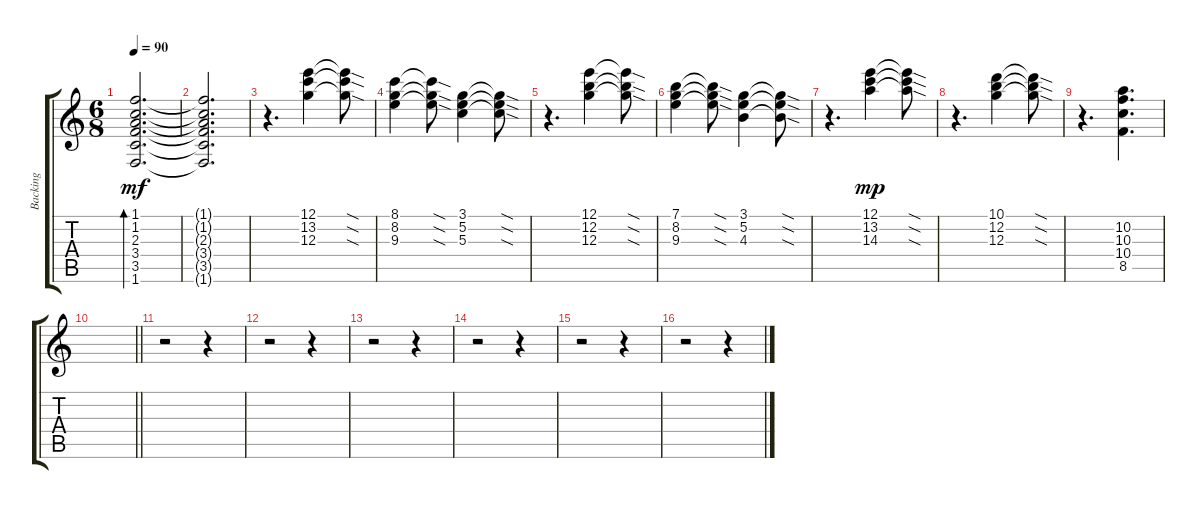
\track ("Backing" "Backing") {instrument electricguitarjazz}
\staff {score tabs}
\tuning (E4 B3 G3 D3 A2 E2) {hide}
\ts (6 8)
\tempo 90
\clef g2
\ks c
(1.1 1.2 2.3 3.4 3.5 1.6).2{d bd 30 dy mf} |
(1.1{t} 1.2{t} 2.3{t} 3.4{t} 3.5{t} 1.6{t}).2{d} |
r.4{d} (12.1 13.2 12.3).4 (12.1{sod t} 13.2{sod t} 12.3{sod t}).8 |
(8.1 8.2 9.3).4 (8.1{sod t} 8.2{sod t} 9.3{sod t}).8 (3.1 5.2 5.3).4 (3.1{sod t} 5.2{sod t} 5.3{sod t}).8 |
r.4{d} (12.1 12.2 12.3).4 (12.1{sod t} 12.2{sod t} 12.3{sod t}).8 |
(7.1 8.2 9.3).4 (7.1{sod t} 8.2{sod t} 9.3{sod t}).8 (3.1 5.2 4.3).4 (3.1{sod t} 5.2{sod t} 4.3{sod t}).8 |
r.4{d} (12.1 13.2 14.3).4{dy mp} (12.1{sod t} 13.2{sod t} 14.3{sod t}).8 |
r.4{d} (10.1 12.2 12.3).4 (10.1{sod t} 12.2{sod t} 12.3{sod t}).8 |
r.4{d} (10.2 10.3 10.4 8.5).4{d} |
\barLineRight lightlight
|
r.2 r.4 |
r.2 r.4 |
r.2 r.4 |
r.2 r.4 |
r.2 r.4 |
r.2 r.4
